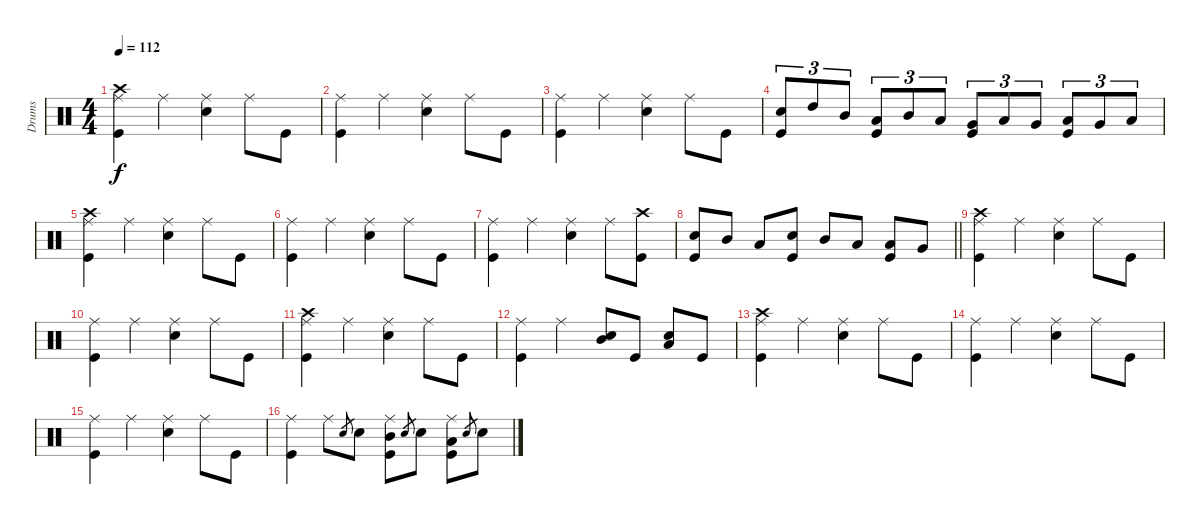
\track ("Drums" "Drums") {instrument percussion}
\staff {score}
\articulation defaults
\ts (4 4)
\tempo 112
\clef neutral
\ks c
("Ride (middle)" "Crash high (hit)" "Kick (hit)").4{dy f} "Ride (middle)".4 ("Ride (middle)" "Snare (hit) 2").4 "Ride (middle)".8 "Kick (hit)".8 |
("Ride (middle)" "Kick (hit)").4 "Ride (middle)".4 ("Ride (middle)" "Snare (hit) 2").4 "Ride (middle)".8 "Kick (hit)".8 |
("Ride (middle)" "Kick (hit)").4 "Ride (middle)".4 ("Ride (middle)" "Snare (hit) 2").4 "Ride (middle)".8 "Kick (hit)".8 |
("Snare (hit) 2" "Kick (hit)").8{tu (3 2)} "High Tom (hit)".8{tu (3 2)} "Mid Tom (hit)".8{tu (3 2)} ("Low Tom (hit)" "Kick (hit)").8{tu (3 2)} "Mid Tom (hit)".8{tu (3 2)} "Low Tom (hit)".8{tu (3 2)} ("Very Low Tom (hit)" "Kick (hit)").8{tu (3 2)} "Low Tom (hit)".8{tu (3 2)} "Very Low Tom (hit)".8{tu (3 2)} ("Low Floor Tom (hit)" "Kick (hit)").8{tu (3 2)} "Very Low Tom (hit)".8{tu (3 2)} "Low Floor Tom (hit)".8{tu (3 2)} |
("Ride (middle)" "Crash high (hit)" "Kick (hit)").4 "Ride (middle)".4 ("Ride (middle)" "Snare (hit) 2").4 "Ride (middle)".8 "Kick (hit)".8 |
("Ride (middle)" "Kick (hit)").4 "Ride (middle)".4 ("Ride (middle)" "Snare (hit) 2").4 "Ride (middle)".8 "Kick (hit)".8 |
("Ride (middle)" "Kick (hit)").4 "Ride (middle)".4 ("Ride (middle)" "Snare (hit) 2").4 "Ride (middle)".8 ("Crash high (hit)" "Kick (hit)").8 |
\barLineRight lightlight
("Snare (hit) 2" "Kick (hit)").8 "Mid Tom (hit)".8 "Low Tom (hit)".8 ("Snare (hit) 2" "Kick (hit)").8 "Mid Tom (hit)".8 "Low Tom (hit)".8 ("Low Tom (hit)" "Kick (hit)").8 "Very Low Tom (hit)".8 |
("Ride (middle)" "Crash high (hit)" "Kick (hit)").4 "Ride (middle)".4 ("Ride (middle)" "Snare (hit) 2").4 "Ride (middle)".8 "Kick (hit)".8 |
("Ride (middle)" "Kick (hit)").4 "Ride (middle)".4 ("Ride (middle)" "Snare (hit) 2").4 "Ride (middle)".8 "Kick (hit)".8 |
("Ride (middle)" "Crash high (hit)" "Kick (hit)").4 "Ride (middle)".4 ("Ride (middle)" "Snare (hit) 2").4 "Ride (middle)".8 "Kick (hit)".8 |
("Ride (middle)" "Kick (hit)").4 "Ride (middle)".4 ("Mid Tom (hit)" "Snare (hit) 2").8 "Kick (hit)".8 ("Low Tom (hit)" "Snare (hit) 2").8 "Kick (hit)".8 |
("Ride (middle)" "Crash high (hit)" "Kick (hit)").4 "Ride (middle)".4 ("Ride (middle)" "Snare (hit) 2").4 "Ride (middle)".8 "Kick (hit)".8 |
("Ride (middle)" "Kick (hit)").4 "Ride (middle)".4 ("Ride (middle)" "Snare (hit) 2").4 "Ride (middle)".8 "Kick (hit)".8 |
("Ride (middle)" "Kick (hit)").4 "Ride (middle)".4 ("Ride (middle)" "Snare (hit) 2").4 "Ride (middle)".8 "Kick (hit)".8 |
("Ride (middle)" "Kick (hit)").4 "Ride (middle)".8 "Snare (hit) 2".8{gr} "Snare (hit) 2".8 ("Ride (middle)" "Mid Tom (hit)" "Kick (hit)").8 "Snare (hit) 2".8{gr} "Snare (hit) 2".8 ("Ride (middle)" "Low Tom (hit)" "Kick (hit)").8 "Snare (hit) 2".8{gr} "Snare (hit) 2".8
